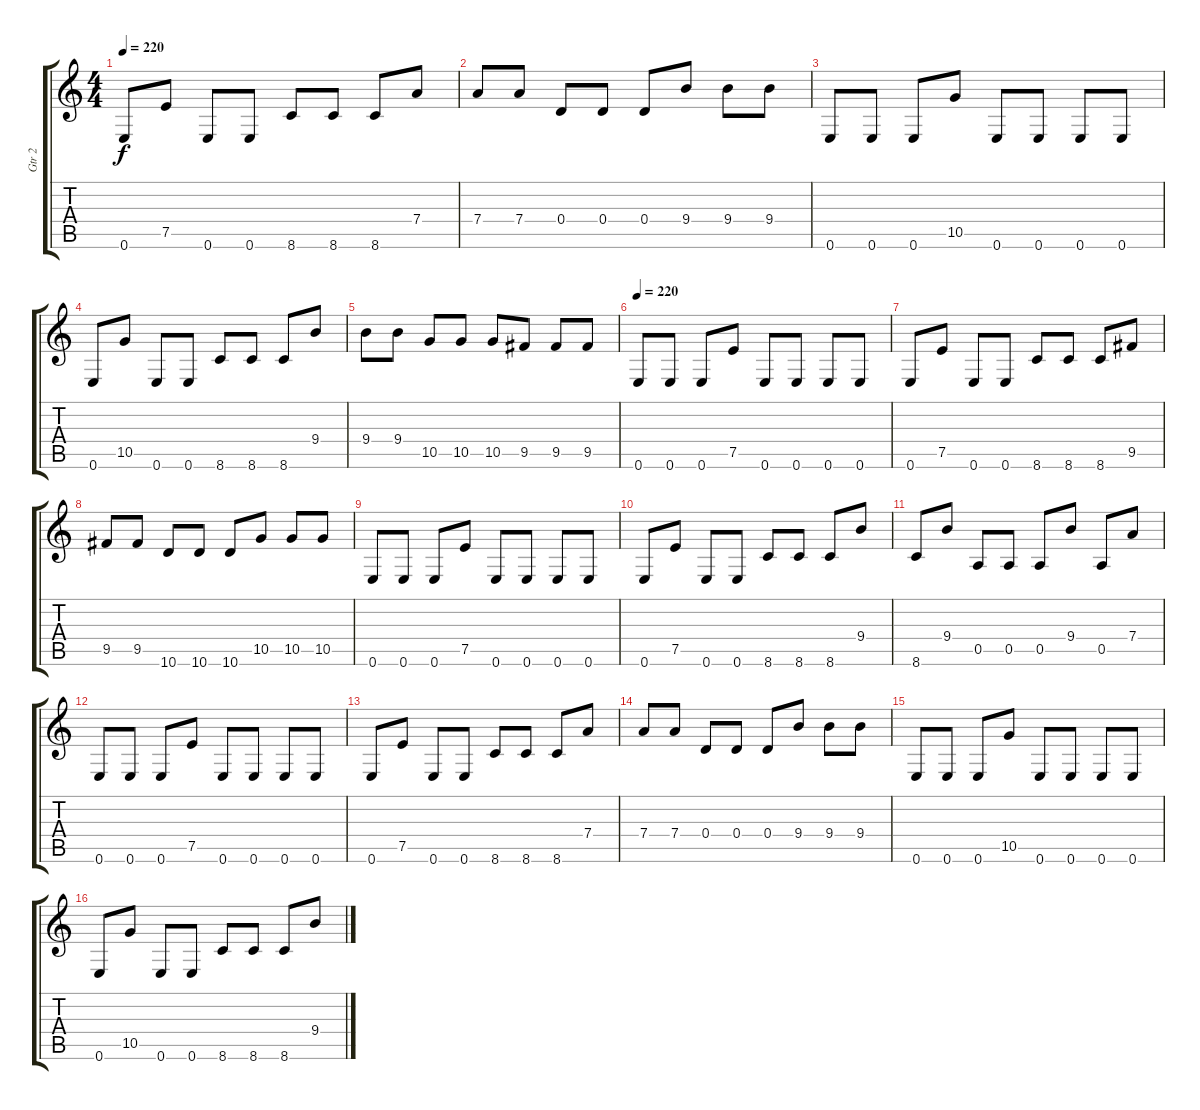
\track ("Gtr 2" "Gtr 2") {instrument distortionguitar}
\staff {score tabs}
\tuning (E4 B3 G3 D3 A2 E2) {hide}
\ts (4 4)
\tempo 220
\clef g2
\ks c
0.6.8{dy f} 7.5.8 0.6.8 0.6.8 8.6.8 8.6.8 8.6.8 7.4.8 |
7.4.8 7.4.8 0.4.8 0.4.8 0.4.8 9.4.8 9.4.8 9.4.8 |
0.6.8 0.6.8 0.6.8 10.5.8 0.6.8 0.6.8 0.6.8 0.6.8 |
0.6.8 10.5.8 0.6.8 0.6.8 8.6.8 8.6.8 8.6.8 9.4.8 |
9.4.8 9.4.8 10.5.8 10.5.8 10.5.8 9.5.8 9.5.8 9.5.8 |
\tempo 220
0.6.8 0.6.8 0.6.8 7.5.8 0.6.8 0.6.8 0.6.8 0.6.8 |
0.6.8 7.5.8 0.6.8 0.6.8 8.6.8 8.6.8 8.6.8 9.5.8 |
9.5.8 9.5.8 10.6.8 10.6.8 10.6.8 10.5.8 10.5.8 10.5.8 |
0.6.8 0.6.8 0.6.8 7.5.8 0.6.8 0.6.8 0.6.8 0.6.8 |
0.6.8 7.5.8 0.6.8 0.6.8 8.6.8 8.6.8 8.6.8 9.4.8 |
8.6.8 9.4.8 0.5.8 0.5.8 0.5.8 9.4.8 0.5.8 7.4.8 |
0.6.8 0.6.8 0.6.8 7.5.8 0.6.8 0.6.8 0.6.8 0.6.8 |
0.6.8 7.5.8 0.6.8 0.6.8 8.6.8 8.6.8 8.6.8 7.4.8 |
7.4.8 7.4.8 0.4.8 0.4.8 0.4.8 9.4.8 9.4.8 9.4.8 |
0.6.8 0.6.8 0.6.8 10.5.8 0.6.8 0.6.8 0.6.8 0.6.8 |
0.6.8 10.5.8 0.6.8 0.6.8 8.6.8 8.6.8 8.6.8 9.4.8
